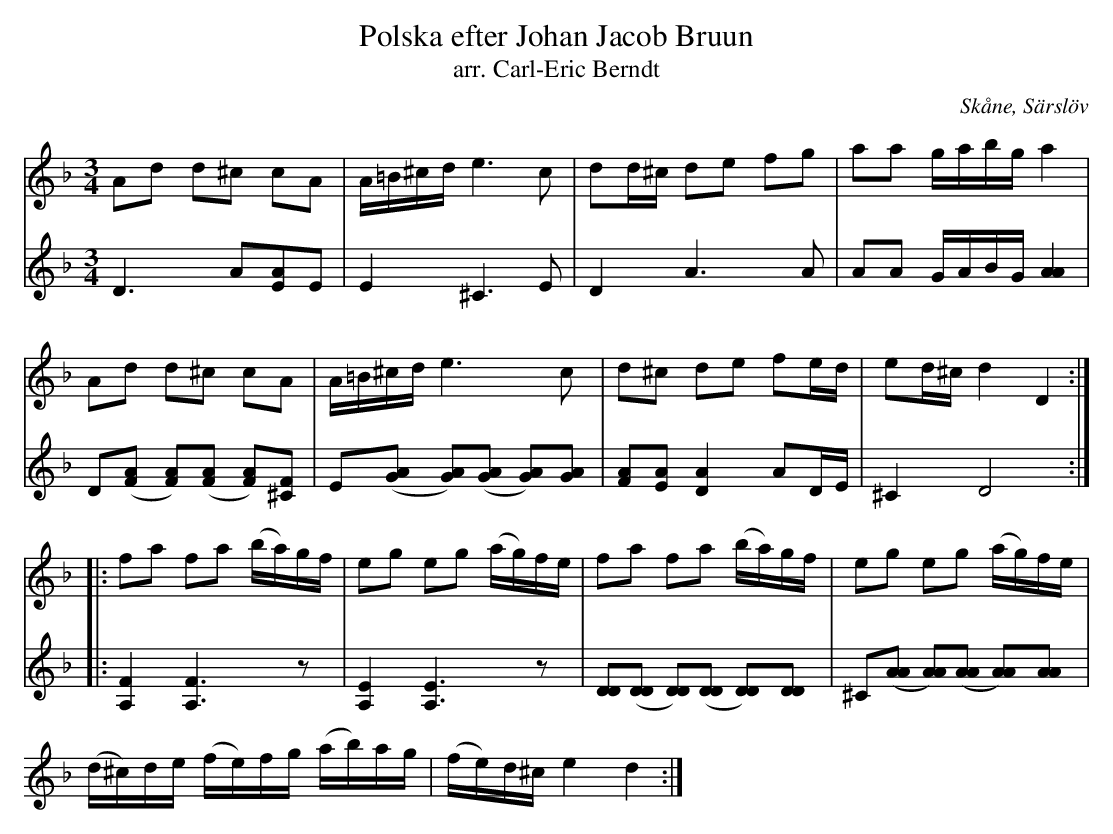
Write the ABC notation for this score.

X:1
T:Polska efter Johan Jacob Bruun
T:arr. Carl-Eric Berndt
O:Skåne, Särslöv
M:3/4
L:1/8
K:Dm
V:1
Ad d^c cA | A/=B/^c/d/ e2>c2 | dd/^c/ de fg | aa g/a/b/g/ a2 |
Ad d^c cA | A/=B/^c/d/ e2>c2 | d^c de fe/d/ | ed/^c/ d2 D2 ::
fa fa (b/a/)g/f/ | eg eg (a/g/)f/e/ | fa fa (b/a/)g/f/ | eg eg (a/g/)f/e/ |
(d/^c/)d/e/ (f/e/)f/g/ (a/b/)a/g/ | (f/e/)d/^c/ e2 d2 :|
V:3
D3 A[AE]E | E2 ^C3 E | D2 A2>A2 | AA G/A/B/G/ [A2A2] |
D([AF] [AF])([AF] [AF])[F^C] | E([AG] [AG])([AG] [AG])[AG] | [AF][AE] [A2D2] AD/E/ | ^C2 D4 ::
[F2A,2] [F3A,3] z | [E2A,2] [E3A,3] z | [DD]([DD] [DD])([DD] [DD])[DD] | ^C([AA] [AA])([AA] [AA])[AA] |
